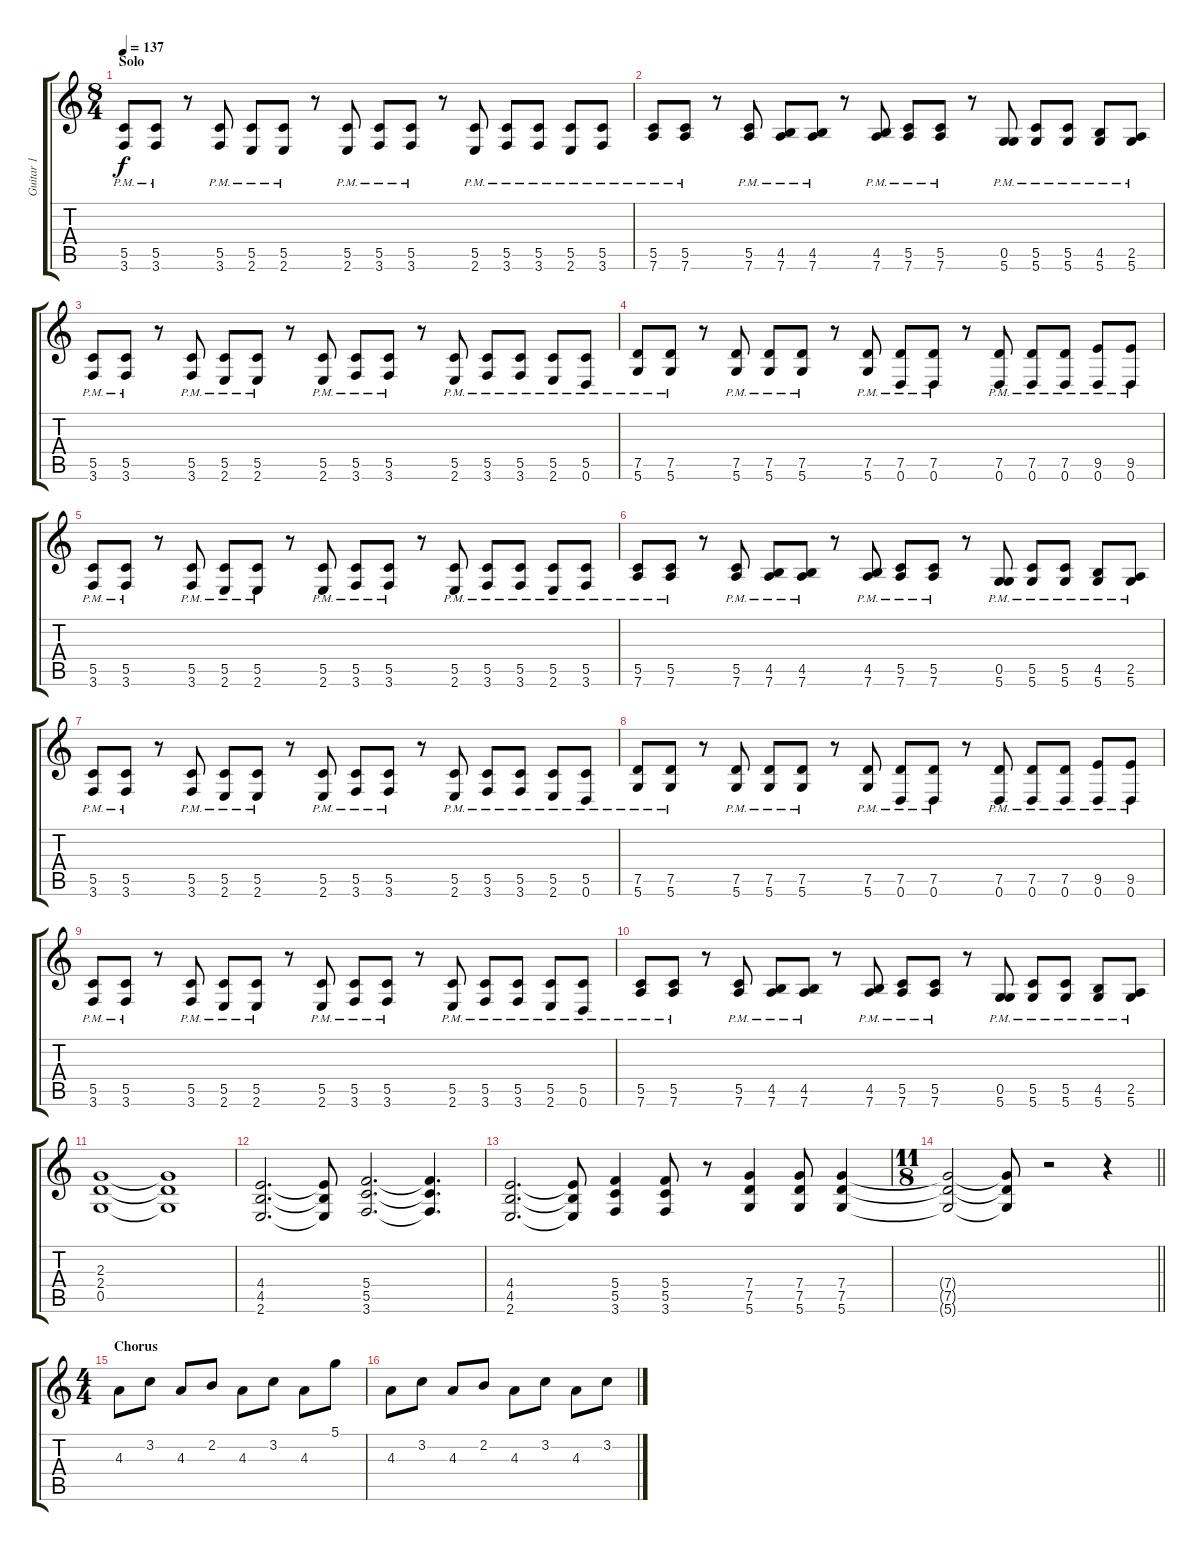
\track ("Guitar 1" "Guitar 1") {instrument electricguitarclean}
\staff {score tabs}
\tuning (D4 A3 F3 C3 G2 D2) {hide}
\ts (8 4)
\section ("" "Solo")
\tempo 137
\clef g2
\ks c
(5.5{pm} 3.6{pm}).8{dy f instrument distortionguitar} (5.5{pm} 3.6{pm}).8 r.8 (5.5{pm} 3.6{pm}).8 (5.5{pm} 2.6{pm}).8 (5.5{pm} 2.6{pm}).8 r.8 (5.5{pm} 2.6{pm}).8 (5.5{pm} 3.6{pm}).8 (5.5{pm} 3.6{pm}).8 r.8 (5.5{pm} 2.6{pm}).8 (5.5{pm} 3.6{pm}).8 (5.5{pm} 3.6{pm}).8 (5.5{pm} 2.6{pm}).8 (5.5{pm} 3.6{pm}).8 |
(5.5{pm} 7.6{pm}).8 (5.5{pm} 7.6{pm}).8 r.8 (5.5{pm} 7.6{pm}).8 (4.5{pm} 7.6{pm}).8 (4.5{pm} 7.6{pm}).8 r.8 (4.5{pm} 7.6{pm}).8 (5.5{pm} 7.6{pm}).8 (5.5{pm} 7.6{pm}).8 r.8 (0.5{pm} 5.6{pm}).8 (5.5{pm} 5.6{pm}).8 (5.5{pm} 5.6{pm}).8 (4.5{pm} 5.6{pm}).8 (2.5{pm} 5.6{pm}).8 |
(5.5{pm} 3.6{pm}).8{instrument distortionguitar} (5.5{pm} 3.6{pm}).8 r.8 (5.5{pm} 3.6{pm}).8 (5.5{pm} 2.6{pm}).8 (5.5{pm} 2.6{pm}).8 r.8 (5.5{pm} 2.6{pm}).8 (5.5{pm} 3.6{pm}).8 (5.5{pm} 3.6{pm}).8 r.8 (5.5{pm} 2.6{pm}).8 (5.5{pm} 3.6{pm}).8 (5.5{pm} 3.6{pm}).8 (5.5{pm} 2.6{pm}).8 (5.5{pm} 0.6{pm}).8 |
(7.5{pm} 5.6{pm}).8{instrument distortionguitar} (7.5{pm} 5.6{pm}).8 r.8 (7.5{pm} 5.6{pm}).8 (7.5{pm} 5.6{pm}).8 (7.5{pm} 5.6{pm}).8 r.8 (7.5{pm} 5.6{pm}).8 (7.5{pm} 0.6{pm}).8 (7.5{pm} 0.6{pm}).8 r.8 (7.5{pm} 0.6{pm}).8 (7.5{pm} 0.6{pm}).8 (7.5{pm} 0.6{pm}).8 (9.5{pm} 0.6{pm}).8 (9.5{pm} 0.6{pm}).8 |
(5.5{pm} 3.6{pm}).8{instrument distortionguitar} (5.5{pm} 3.6{pm}).8 r.8 (5.5{pm} 3.6{pm}).8 (5.5{pm} 2.6{pm}).8 (5.5{pm} 2.6{pm}).8 r.8 (5.5{pm} 2.6{pm}).8 (5.5{pm} 3.6{pm}).8 (5.5{pm} 3.6{pm}).8 r.8 (5.5{pm} 2.6{pm}).8 (5.5{pm} 3.6{pm}).8 (5.5{pm} 3.6{pm}).8 (5.5{pm} 2.6{pm}).8 (5.5{pm} 3.6{pm}).8 |
(5.5{pm} 7.6{pm}).8 (5.5{pm} 7.6{pm}).8 r.8 (5.5{pm} 7.6{pm}).8 (4.5{pm} 7.6{pm}).8 (4.5{pm} 7.6{pm}).8 r.8 (4.5{pm} 7.6{pm}).8 (5.5{pm} 7.6{pm}).8 (5.5{pm} 7.6{pm}).8 r.8 (0.5{pm} 5.6{pm}).8 (5.5{pm} 5.6{pm}).8 (5.5{pm} 5.6{pm}).8 (4.5{pm} 5.6{pm}).8 (2.5{pm} 5.6{pm}).8 |
(5.5{pm} 3.6{pm}).8{instrument distortionguitar} (5.5{pm} 3.6{pm}).8 r.8 (5.5{pm} 3.6{pm}).8 (5.5{pm} 2.6{pm}).8 (5.5{pm} 2.6{pm}).8 r.8 (5.5{pm} 2.6{pm}).8 (5.5{pm} 3.6{pm}).8 (5.5{pm} 3.6{pm}).8 r.8 (5.5{pm} 2.6{pm}).8 (5.5{pm} 3.6{pm}).8 (5.5{pm} 3.6{pm}).8 (5.5{pm} 2.6{pm}).8 (5.5{pm} 0.6{pm}).8 |
(7.5{pm} 5.6{pm}).8{instrument distortionguitar} (7.5{pm} 5.6{pm}).8 r.8 (7.5{pm} 5.6{pm}).8 (7.5{pm} 5.6{pm}).8 (7.5{pm} 5.6{pm}).8 r.8 (7.5{pm} 5.6{pm}).8 (7.5{pm} 0.6{pm}).8 (7.5{pm} 0.6{pm}).8 r.8 (7.5{pm} 0.6{pm}).8 (7.5{pm} 0.6{pm}).8 (7.5{pm} 0.6{pm}).8 (9.5{pm} 0.6{pm}).8 (9.5{pm} 0.6{pm}).8 |
(5.5{pm} 3.6{pm}).8{instrument distortionguitar} (5.5{pm} 3.6{pm}).8 r.8 (5.5{pm} 3.6{pm}).8 (5.5{pm} 2.6{pm}).8 (5.5{pm} 2.6{pm}).8 r.8 (5.5{pm} 2.6{pm}).8 (5.5{pm} 3.6{pm}).8 (5.5{pm} 3.6{pm}).8 r.8 (5.5{pm} 2.6{pm}).8 (5.5{pm} 3.6{pm}).8 (5.5{pm} 3.6{pm}).8 (5.5{pm} 2.6{pm}).8 (5.5{pm} 0.6{pm}).8 |
(5.5{pm} 7.6{pm}).8 (5.5{pm} 7.6{pm}).8 r.8 (5.5{pm} 7.6{pm}).8 (4.5{pm} 7.6{pm}).8 (4.5{pm} 7.6{pm}).8 r.8 (4.5{pm} 7.6{pm}).8 (5.5{pm} 7.6{pm}).8 (5.5{pm} 7.6{pm}).8 r.8 (0.5{pm} 5.6{pm}).8 (5.5{pm} 5.6{pm}).8 (5.5{pm} 5.6{pm}).8 (4.5{pm} 5.6{pm}).8 (2.5{pm} 5.6{pm}).8 |
(2.3 2.4 0.5).1 (2.3{t} 2.4{t} 0.5{t}).1 |
(4.4 4.5 2.6).2{d} (4.4{t} 4.5{t} 2.6{t}).8 (5.4 5.5 3.6).2{d} (5.4{t} 5.5{t} 3.6{t}).4{d} |
(4.4 4.5 2.6).2{d} (4.4{t} 4.5{t} 2.6{t}).8 (5.4 5.5 3.6).4 (5.4 5.5 3.6).8 r.8 (7.4 7.5 5.6).4 (7.4 7.5 5.6).8 (7.4 7.5 5.6).4 |
\ts (11 8)
\barLineRight lightlight
(7.4{t} 7.5{t} 5.6{t}).2 (7.4{t} 7.5{t} 5.6{t}).8 r.2 r.4 |
\ts (4 4)
\section ("" "Chorus")
4.3.8{instrument electricguitarclean} 3.2.8 4.3.8 2.2.8 4.3.8 3.2.8 4.3.8 5.1.8 |
4.3.8 3.2.8 4.3.8 2.2.8 4.3.8 3.2.8 4.3.8 3.2.8
